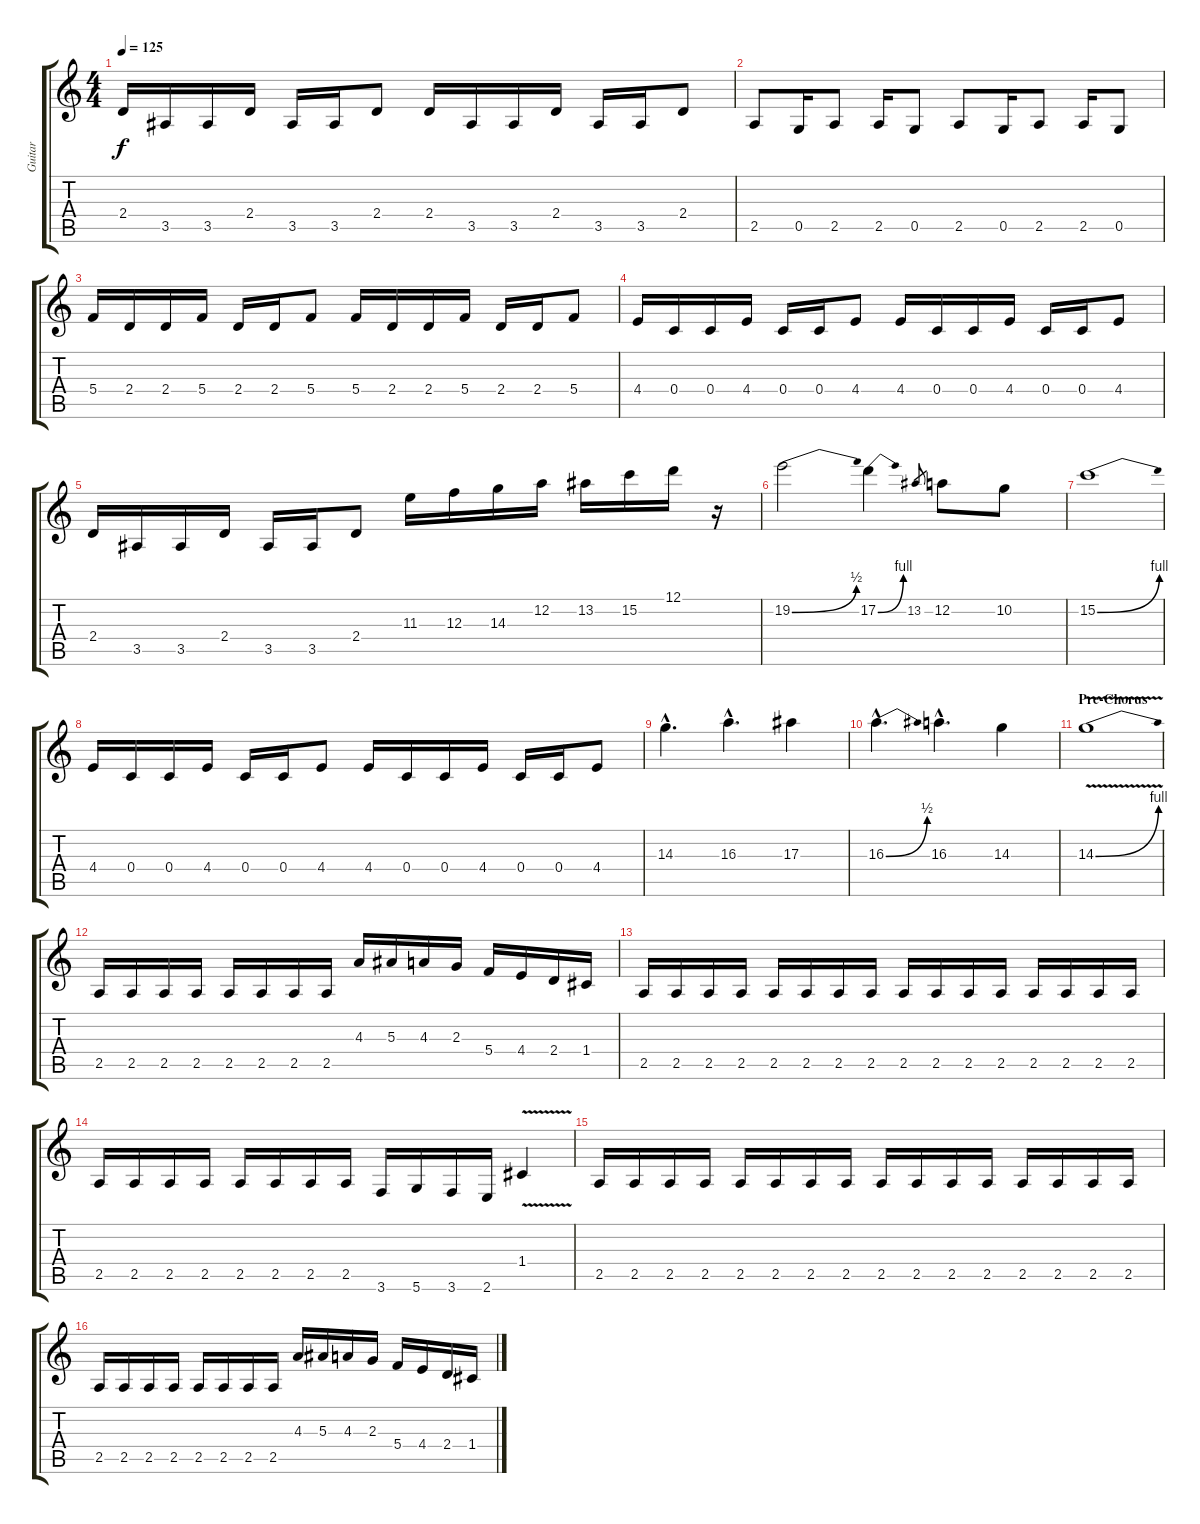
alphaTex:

\track ("Guitar" "Guitar") {instrument distortionguitar}
\staff {score tabs}
\tuning (D4 A3 F3 C3 G2 D2) {hide}
\ts (4 4)
\tempo 125
\clef g2
\ks c
2.4.16{dy f} 3.5.16 3.5.16 2.4.16 3.5.16 3.5.16 2.4.8 2.4.16 3.5.16 3.5.16 2.4.16 3.5.16 3.5.16 2.4.8 |
2.5.8 0.5.16 2.5.8 2.5.16 0.5.8 2.5.8 0.5.16 2.5.8 2.5.16 0.5.8 |
5.4.16 2.4.16 2.4.16 5.4.16 2.4.16 2.4.16 5.4.8 5.4.16 2.4.16 2.4.16 5.4.16 2.4.16 2.4.16 5.4.8 |
4.4.16 0.4.16 0.4.16 4.4.16 0.4.16 0.4.16 4.4.8 4.4.16 0.4.16 0.4.16 4.4.16 0.4.16 0.4.16 4.4.8 |
2.4.16 3.5.16 3.5.16 2.4.16 3.5.16 3.5.16 2.4.8 11.3.16 12.3.16 14.3.16 12.2.16 13.2.16 15.2.16 12.1.16 r.16 |
19.2{be (bend 0 0 60 2)}.2 17.2{be (bend 0 0 60 4)}.4 13.2.8{gr} 12.2.8 10.2.8 |
15.2{be (bend 0 0 60 4)}.1 |
4.4.16 0.4.16 0.4.16 4.4.16 0.4.16 0.4.16 4.4.8 4.4.16 0.4.16 0.4.16 4.4.16 0.4.16 0.4.16 4.4.8 |
14.3{hac}.4{d} 16.3{hac}.4{d} 17.3.4 |
16.3{be (bend 0 0 60 2) hac}.4{d} 16.3{hac}.4{d} 14.3.4 |
\section ("" "Pre-Chorus")
14.3{be (bend 0 0 60 4) v}.1 |
2.5.16 2.5.16 2.5.16 2.5.16 2.5.16 2.5.16 2.5.16 2.5.16 4.3.16 5.3.16 4.3.16 2.3.16 5.4.16 4.4.16 2.4.16 1.4.16 |
2.5.16 2.5.16 2.5.16 2.5.16 2.5.16 2.5.16 2.5.16 2.5.16 2.5.16 2.5.16 2.5.16 2.5.16 2.5.16 2.5.16 2.5.16 2.5.16 |
2.5.16 2.5.16 2.5.16 2.5.16 2.5.16 2.5.16 2.5.16 2.5.16 3.6.16 5.6.16 3.6.16 2.6.16 1.4{v}.4 |
2.5.16 2.5.16 2.5.16 2.5.16 2.5.16 2.5.16 2.5.16 2.5.16 2.5.16 2.5.16 2.5.16 2.5.16 2.5.16 2.5.16 2.5.16 2.5.16 |
2.5.16 2.5.16 2.5.16 2.5.16 2.5.16 2.5.16 2.5.16 2.5.16 4.3.16 5.3.16 4.3.16 2.3.16 5.4.16 4.4.16 2.4.16 1.4.16
